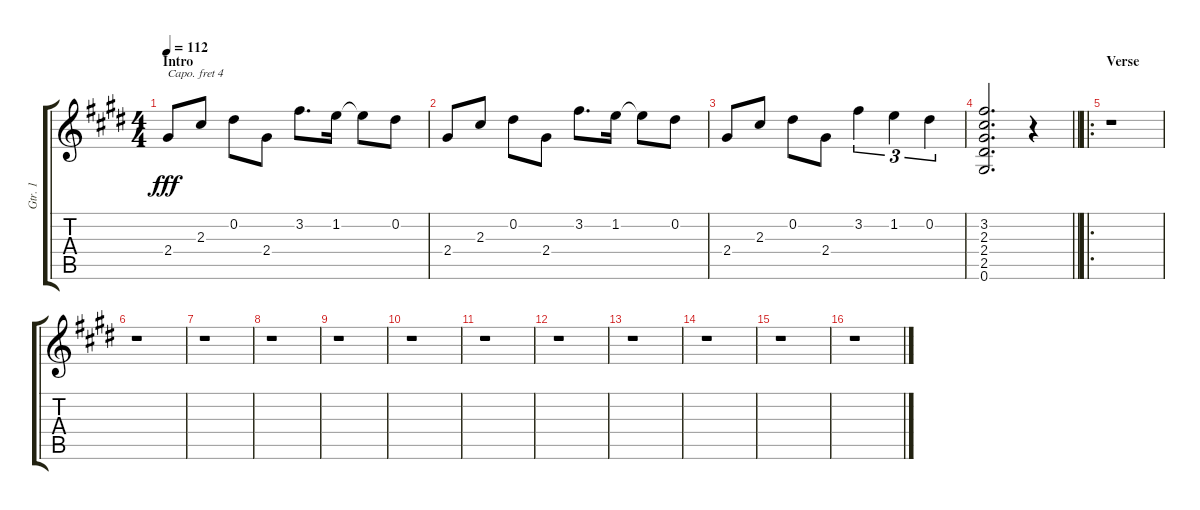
\track ("Gtr. 1" "Gtr. 1") {instrument acousticguitarsteel}
\staff {score tabs}
\capo 4
\tuning (E4 B3 G3 D3 A2 E2) {hide}
\ts (4 4)
\section ("" "Intro")
\tempo 112
\clef g2
\ks e
2.4.8{dy fff instrument acousticguitarsteel} 2.3.8 0.2.8 2.4.8 3.2.8{d} 1.2.16 1.2{t}.8 0.2.8 |
2.4.8 2.3.8 0.2.8 2.4.8 3.2.8{d} 1.2.16 1.2{t}.8 0.2.8 |
2.4.8 2.3.8 0.2.8 2.4.8 3.2.4{tu (3 2)} 1.2.4{tu (3 2)} 0.2.4{tu (3 2)} |
\barLineRight lightlight
(3.2 2.3 2.4 2.5 0.6).2{d} r.4 |
\ro
\section ("" "Verse ")
r.1 |
r.1 |
r.1 |
r.1 |
r.1 |
r.1 |
r.1 |
r.1 |
r.1 |
r.1 |
r.1 |
r.1
